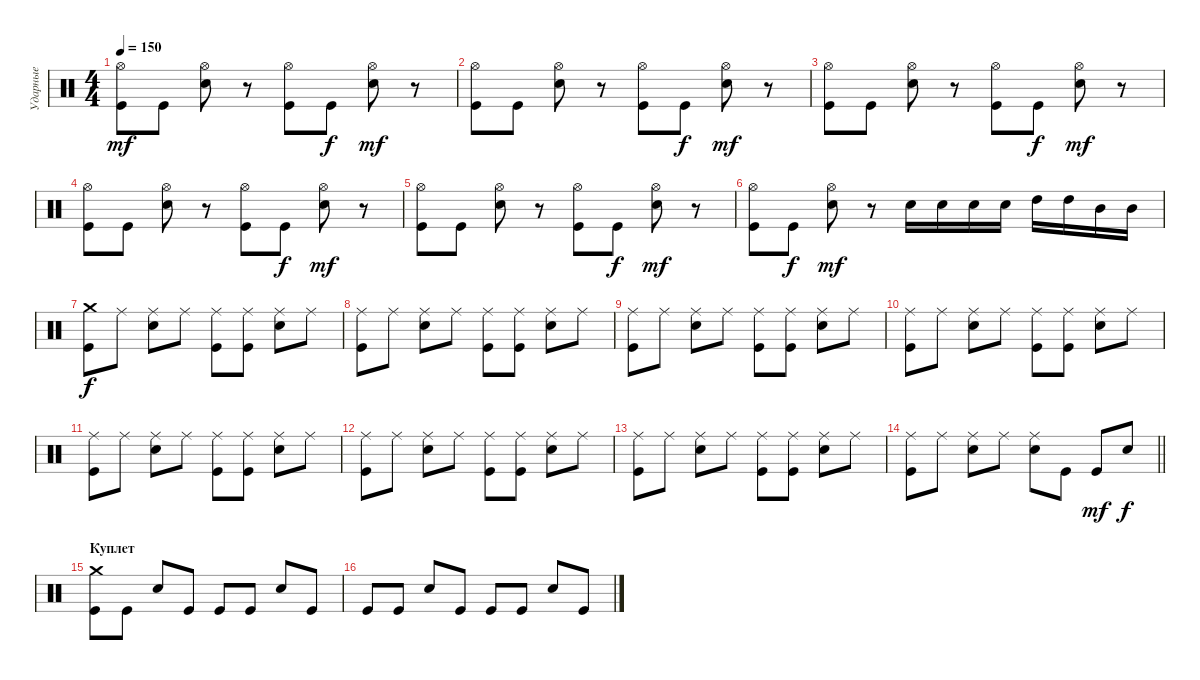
\track ("Ударные" "Ударные") {instrument percussion}
\staff {score}
\articulation defaults
\ts (4 4)
\tempo 150
\clef neutral
\ks c
("Hi-Hat (open)" "Kick (hit)").8{dy mf} "Kick (hit)".8 ("Hi-Hat (open)" "Electric Snare (hit)").8 r.8 ("Hi-Hat (open)" "Kick (hit)").8 "Kick (hit)".8{dy f} ("Hi-Hat (open)" "Electric Snare (hit)").8{dy mf} r.8 |
("Hi-Hat (open)" "Kick (hit)").8 "Kick (hit)".8 ("Hi-Hat (open)" "Electric Snare (hit)").8 r.8 ("Hi-Hat (open)" "Kick (hit)").8 "Kick (hit)".8{dy f} ("Hi-Hat (open)" "Electric Snare (hit)").8{dy mf} r.8 |
("Hi-Hat (open)" "Kick (hit)").8 "Kick (hit)".8 ("Hi-Hat (open)" "Electric Snare (hit)").8 r.8 ("Hi-Hat (open)" "Kick (hit)").8 "Kick (hit)".8{dy f} ("Hi-Hat (open)" "Electric Snare (hit)").8{dy mf} r.8 |
("Hi-Hat (open)" "Kick (hit)").8 "Kick (hit)".8 ("Hi-Hat (open)" "Electric Snare (hit)").8 r.8 ("Hi-Hat (open)" "Kick (hit)").8 "Kick (hit)".8{dy f} ("Hi-Hat (open)" "Electric Snare (hit)").8{dy mf} r.8 |
("Hi-Hat (open)" "Kick (hit)").8 "Kick (hit)".8 ("Hi-Hat (open)" "Electric Snare (hit)").8 r.8 ("Hi-Hat (open)" "Kick (hit)").8 "Kick (hit)".8{dy f} ("Hi-Hat (open)" "Electric Snare (hit)").8{dy mf} r.8 |
("Hi-Hat (open)" "Kick (hit)").8 "Kick (hit)".8{dy f} ("Hi-Hat (open)" "Electric Snare (hit)").8{dy mf} r.8 "Electric Snare (hit)".16 "Electric Snare (hit)".16 "Electric Snare (hit)".16 "Electric Snare (hit)".16 "High Tom (hit)".16 "High Tom (hit)".16 "Mid Tom (hit)".16 "Mid Tom (hit)".16 |
("Crash medium (hit)" "Kick (hit)").8{dy f} "Ride (middle)".8 ("Ride (middle)" "Electric Snare (hit)").8 "Ride (middle)".8 ("Ride (middle)" "Kick (hit)").8 ("Ride (middle)" "Kick (hit)").8 ("Ride (middle)" "Electric Snare (hit)").8 "Ride (middle)".8 |
("Ride (middle)" "Kick (hit)").8 "Ride (middle)".8 ("Ride (middle)" "Electric Snare (hit)").8 "Ride (middle)".8 ("Ride (middle)" "Kick (hit)").8 ("Ride (middle)" "Kick (hit)").8 ("Ride (middle)" "Electric Snare (hit)").8 "Ride (middle)".8 |
("Ride (middle)" "Kick (hit)").8 "Ride (middle)".8 ("Ride (middle)" "Electric Snare (hit)").8 "Ride (middle)".8 ("Ride (middle)" "Kick (hit)").8 ("Ride (middle)" "Kick (hit)").8 ("Ride (middle)" "Electric Snare (hit)").8 "Ride (middle)".8 |
("Ride (middle)" "Kick (hit)").8 "Ride (middle)".8 ("Ride (middle)" "Electric Snare (hit)").8 "Ride (middle)".8 ("Ride (middle)" "Kick (hit)").8 ("Ride (middle)" "Kick (hit)").8 ("Ride (middle)" "Electric Snare (hit)").8 "Ride (middle)".8 |
("Ride (middle)" "Kick (hit)").8 "Ride (middle)".8 ("Ride (middle)" "Electric Snare (hit)").8 "Ride (middle)".8 ("Ride (middle)" "Kick (hit)").8 ("Ride (middle)" "Kick (hit)").8 ("Ride (middle)" "Electric Snare (hit)").8 "Ride (middle)".8 |
("Ride (middle)" "Kick (hit)").8 "Ride (middle)".8 ("Ride (middle)" "Electric Snare (hit)").8 "Ride (middle)".8 ("Ride (middle)" "Kick (hit)").8 ("Ride (middle)" "Kick (hit)").8 ("Ride (middle)" "Electric Snare (hit)").8 "Ride (middle)".8 |
("Ride (middle)" "Kick (hit)").8 "Ride (middle)".8 ("Ride (middle)" "Electric Snare (hit)").8 "Ride (middle)".8 ("Ride (middle)" "Kick (hit)").8 ("Ride (middle)" "Kick (hit)").8 ("Ride (middle)" "Electric Snare (hit)").8 "Ride (middle)".8 |
\barLineRight lightlight
("Ride (middle)" "Kick (hit)").8 "Ride (middle)".8 ("Ride (middle)" "Electric Snare (hit)").8 "Ride (middle)".8 ("Ride (middle)" "Electric Snare (hit)").8 "Kick (hit)".8 "Kick (hit)".8{dy mf} "Electric Snare (hit)".8{dy f} |
\section ("" "Куплет")
("Crash medium (hit)" "Kick (hit)").8 "Kick (hit)".8 "Electric Snare (hit)".8 "Kick (hit)".8 "Kick (hit)".8 "Kick (hit)".8 "Electric Snare (hit)".8 "Kick (hit)".8 |
"Kick (hit)".8 "Kick (hit)".8 "Electric Snare (hit)".8 "Kick (hit)".8 "Kick (hit)".8 "Kick (hit)".8 "Electric Snare (hit)".8 "Kick (hit)".8
